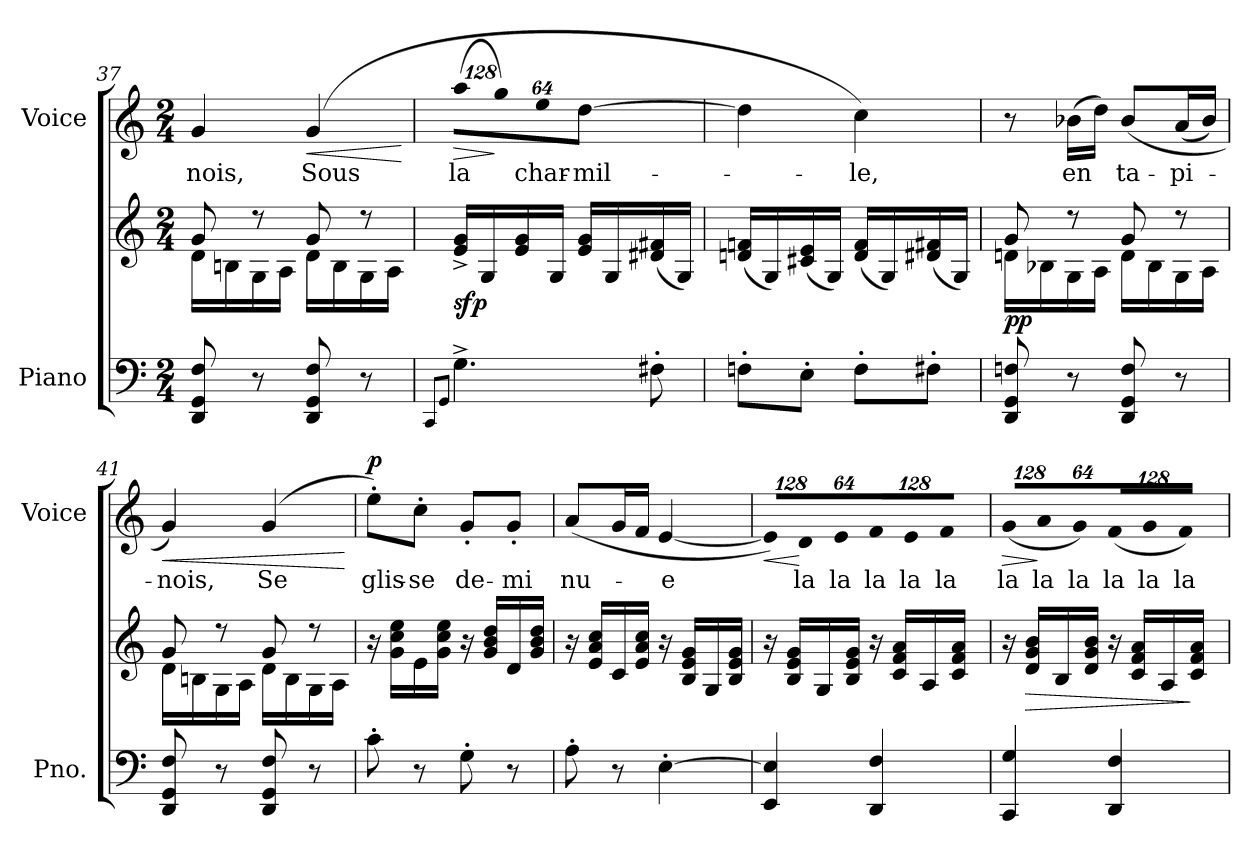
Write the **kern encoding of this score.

**kern	**kern	**dynam	**kern	**text	**dynam
*part2	*part2	*part2	*part1	*part1	*part1
*staff3	*staff2	*staff2/3	*staff1	*staff1	*staff1
*I"Piano	*	*	*I"Voice	*	*
*I'Pno.	*	*	*I'Voice	*	*
!!LO:LB:g=z
*clefF4	*clefG2	*	*clefG2	*	*
*k[]	*k[]	*	*k[]	*	*
*C:	*C:	*	*C:	*	*
*M2/4	*M2/4	*	*M2/4	*	*
=37	=37	=37	=37	=37	=37
*	*^	*	*	*	*
!	!	!	!	!	!LO:LY:b:color=#000000	!
8DDi/ 8GGi 8Fi	8g:i/	16di\LL	.	4gi/	-nois,	.
.	.	16Bni\	.	.	.	.
8r	8r	16Gi\	.	.	.	.
.	.	16Ai\JJ	.	.	.	.
!	!	!	!	!	!LO:LY:b:color=#000000	!LO:HP:b
8DDi/ 8GGi 8Fi	8g:i/	16di\LL	.	(4gi/	Sous	<
.	.	16Bi\	.	.	.	.
8r	8r	16Gi\	.	.	.	.
.	.	16Ai\JJ	.	.	.	.
*	*v	*v	*	*	*	*
.	.	.	.	.	[
=38	=38	=38	=38	=38	=38
8qCCi/L	.	.	.	.	.
8qGGi/J	.	.	.	.	.
*	*	*	*Xbrackettup	*	*
!	!	!	!LO:N:vis=8	!	!
!	!	!	!	!LO:LY:b:color=#000000	!LO:HP:b
4.G^i\	16ei/^ 16gi^LL	sfp	(1024%85aai\L	la	>
.	16Gi/	.	.	.	.
!	!	!	!LO:N:vis=8	!	!
.	.	.	1024%85ggi\)	.	]
.	16ei/ 16gi	.	.	.	.
!	!	!	!LO:N:vis=8	!	!
!	!	!	!	!LO:LY:b:color=#000000	!
.	.	.	512%43eei\J	char-	.
.	16Gi/JJ	.	.	.	.
!	!	!	!	!LO:LY:b:color=#000000	!
.	16ei/ 16giLL	.	[4ddi\	-mil-	.
.	16Gi/	.	.	.	.
8F#X'i\	(16d#Xi/ 16f#Xi	.	.	.	.
.	16Gi/JJ)	.	.	.	.
=39	=39	=39	=39	=39	=39
8Fn'i\L	(16dni/ 16fniLL	.	4ddi\]	.	.
.	16Gi/)	.	.	.	.
8E'i\J	(16c#Xi/ 16ei	.	.	.	.
.	16Gi/JJ)	.	.	.	.
!	!	!	!	!LO:LY:b:color=#000000	!
8F'i\L	(16di/ 16fiLL	.	4cci\)	-le,	.
.	16Gi/)	.	.	.	.
8F#X'i\J	(16d#Xi/ 16f#Xi	.	.	.	.
.	16Gi/JJ)	.	.	.	.
=40	=40	=40	=40	=40	=40
*	*^	*	*	*	*
8DDi/ 8GGi 8Fni	8g:i/	16dni\LL	pp	8r	.	.
.	.	16B-Xi\	.	.	.	.
!	!	!	!	!	!LO:LY:b:color=#000000	!
8r	8r	16Gi\	.	(16b-Xi\LL	en	.
.	.	16Ai\JJ	.	16ddi\JJ)	.	.
!	!	!	!	!	!LO:LY:b:color=#000000	!
8DDi/ 8GGi 8Fi	8g:i/	16di\LL	.	(8b-i/L	ta-	.
.	.	16B-i\	.	.	.	.
!	!	!	!	!	!LO:LY:b:color=#000000	!
8r	8r	16Gi\	.	(16ai/L	-pi-	.
.	.	16Ai\JJ	.	16b-i/JJ)	.	.
=41	=41	=41	=41	=41	=41	=41
!	!	!	!	!	!LO:LY:b:color=#000000	!LO:HP:b
8DDi/ 8GGi 8Fi	8g:i/	16di\LL	.	4gi/)	-nois,	<
.	.	16Bni\	.	.	.	.
8r	8r	16Gi\	.	.	.	.
.	.	16Ai\JJ	.	.	.	.
!	!	!	!	!	!LO:LY:b:color=#000000	!
8DDi/ 8GGi 8Fi	8g:i/	16di\LL	.	(4gi/	Se	.
.	.	16Bi\	.	.	.	.
8r	8r	16Gi\	.	.	.	.
.	.	16Ai\JJ	.	.	.	.
*	*v	*v	*	*	*	*
.	.	.	.	.	[
!!LO:PB:g=z
=42	=42	=42	=42	=42	=42
!	!	!	!	!LO:LY:b:color=#000000	!
8c'i\	16r	.	8ee'i\L)	glis-	p
.	16gi\ 16cci 16eeiLL	.	.	.	.
!	!	!	!	!LO:LY:b:color=#000000	!
8r	16ei\	.	8cc'i\J	-se	.
.	16gi\ 16cci 16eeiJJ	.	.	.	.
!	!	!	!	!LO:LY:b:color=#000000	!
8G'i\	16r	.	8g'i/L	de-	.
.	16gi/ 16bi 16ddiLL	.	.	.	.
!	!	!	!	!LO:LY:b:color=#000000	!
8r	16di/	.	8g'i/J	-mi	.
.	16gi/ 16bi 16ddiJJ	.	.	.	.
=43	=43	=43	=43	=43	=43
!	!	!	!	!LO:LY:b:color=#000000	!
8A'i\	16r	.	(8ai/L	nu-	.
.	16ei/ 16ai 16cciLL	.	.	.	.
8r	16ci/	.	16gi/L	.	.
.	16ei/ 16ai 16cciJJ	.	16fi/JJ	.	.
!	!	!	!	!LO:LY:b:color=#000000	!
[4E'i\	16r	.	[4ei/	-e	.
.	16Bi/ 16ei 16giLL	.	.	.	.
.	16Gi/	.	.	.	.
.	16Bi/ 16ei 16giJJ	.	.	.	.
=44	=44	=44	=44	=44	=44
!	!	!	!LO:N:vis=8	!	!LO:HP:b
4EEi/ 4Ei]	16r	.	1024%85ei/L])	.	<
.	16Bi/ 16ei 16giLL	.	.	.	.
!	!	!	!LO:N:vis=8	!	!
!	!	!	!	!LO:LY:b:color=#000000	!
.	.	.	1024%85di/	la	[
.	16Gi/	.	.	.	.
!	!	!	!LO:N:vis=8	!	!
!	!	!	!	!LO:LY:b:color=#000000	!
.	.	.	512%43ei/J	la	.
.	16Bi/ 16ei 16giJJ	.	.	.	.
!	!	!	!LO:N:vis=8	!	!
!	!	!	!	!LO:LY:b:color=#000000	!
4DDi/ 4Fi	16r	.	1024%85fi/L	la	.
.	16ci/ 16fi 16aiLL	.	.	.	.
!	!	!	!LO:N:vis=8	!	!
!	!	!	!	!LO:LY:b:color=#000000	!
.	.	.	1024%85ei/	la	.
.	16Ai/	.	.	.	.
!	!	!	!LO:N:vis=8	!	!
!	!	!	!	!LO:LY:b:color=#000000	!
.	.	.	512%43fi/J	la	.
.	16ci/ 16fi 16aiJJ	.	.	.	.
=45	=45	=45	=45	=45	=45
!	!	!	!LO:N:vis=8	!	!
!	!	!	!	!LO:LY:b:color=#000000	!LO:HP:b
4CCi/ 4Gi	16r	.	(1024%85gi/L	la	>
!	!	!LO:HP:b	!	!	!
.	16di/ 16gi 16biLL	>	.	.	.
!	!	!	!LO:N:vis=8	!	!
!	!	!	!	!LO:LY:b:color=#000000	!
.	.	.	1024%85ai/	la	]
.	16Bi/	.	.	.	.
!	!	!	!LO:N:vis=8	!	!
!	!	!	!	!LO:LY:b:color=#000000	!
.	.	.	512%43gi/J)	la	.
.	16di/ 16gi 16biJJ	.	.	.	.
!	!	!	!LO:N:vis=8	!	!
!	!	!	!	!LO:LY:b:color=#000000	!
4DDi/ 4Fi	16r	.	(1024%85fi/L	la	.
.	16ci/ 16fi 16aiLL	.	.	.	.
!	!	!	!LO:N:vis=8	!	!
!	!	!	!	!LO:LY:b:color=#000000	!
.	.	.	1024%85gi/	la	.
.	16Ai/	.	.	.	.
!	!	!	!LO:N:vis=8	!	!
!	!	!	!	!LO:LY:b:color=#000000	!
.	.	.	512%43fi/J)	la	.
.	16ci/ 16fi 16aiJJ	]	.	.	.
=	=	=	=	=	=
*-	*-	*-	*-	*-	*-
